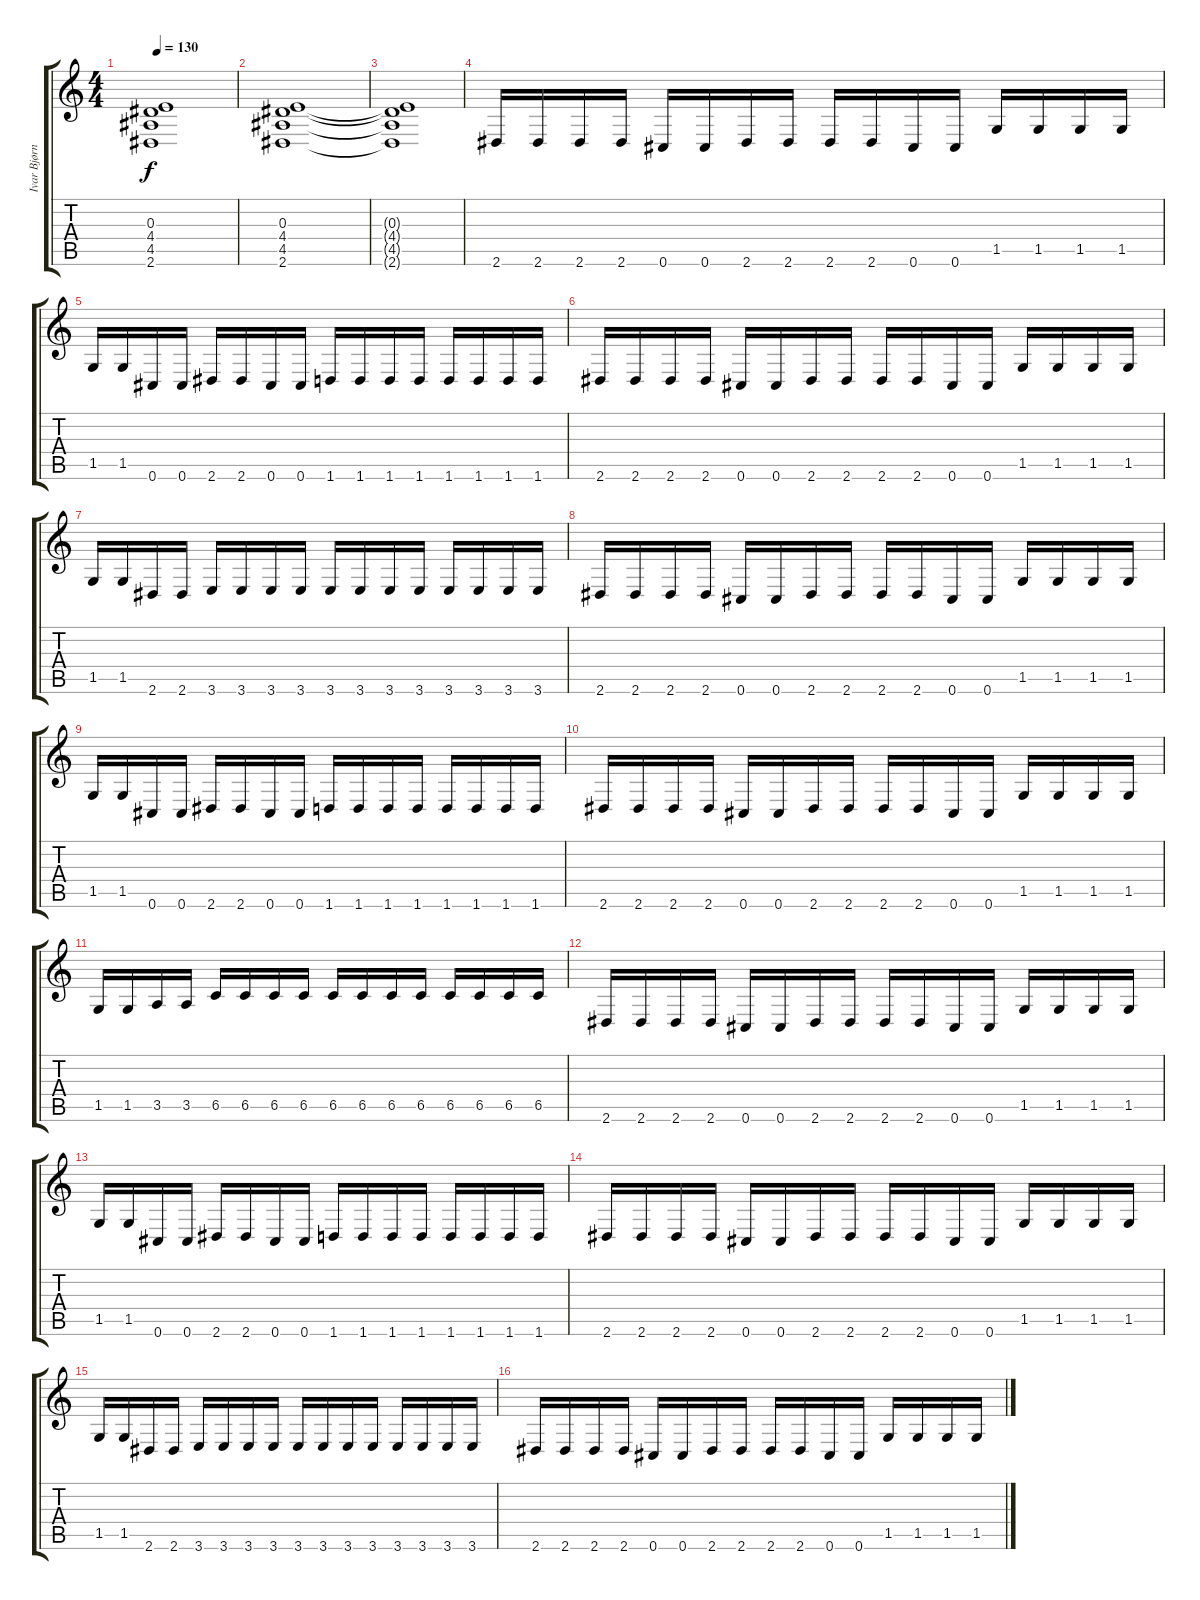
\track ("Ivar Bjørnson" "Ivar Bjørn") {instrument distortionguitar}
\staff {score tabs}
\tuning (Db4 Ab3 E3 B2 Gb2 Db2) {hide}
\ts (4 4)
\tempo 130
\clef g2
\ks c
(0.3{t} 4.4{t} 4.5{t} 2.6{t}).1{dy f} |
(0.3 4.4 4.5 2.6).1 |
(0.3{t} 4.4{t} 4.5{t} 2.6{t}).1 |
2.6.16 2.6.16 2.6.16 2.6.16 0.6.16 0.6.16 2.6.16 2.6.16 2.6.16 2.6.16 0.6.16 0.6.16 1.5.16 1.5.16 1.5.16 1.5.16 |
1.5.16 1.5.16 0.6.16 0.6.16 2.6.16 2.6.16 0.6.16 0.6.16 1.6.16 1.6.16 1.6.16 1.6.16 1.6.16 1.6.16 1.6.16 1.6.16 |
2.6.16 2.6.16 2.6.16 2.6.16 0.6.16 0.6.16 2.6.16 2.6.16 2.6.16 2.6.16 0.6.16 0.6.16 1.5.16 1.5.16 1.5.16 1.5.16 |
1.5.16 1.5.16 2.6.16 2.6.16 3.6.16 3.6.16 3.6.16 3.6.16 3.6.16 3.6.16 3.6.16 3.6.16 3.6.16 3.6.16 3.6.16 3.6.16 |
2.6.16 2.6.16 2.6.16 2.6.16 0.6.16 0.6.16 2.6.16 2.6.16 2.6.16 2.6.16 0.6.16 0.6.16 1.5.16 1.5.16 1.5.16 1.5.16 |
1.5.16 1.5.16 0.6.16 0.6.16 2.6.16 2.6.16 0.6.16 0.6.16 1.6.16 1.6.16 1.6.16 1.6.16 1.6.16 1.6.16 1.6.16 1.6.16 |
2.6.16 2.6.16 2.6.16 2.6.16 0.6.16 0.6.16 2.6.16 2.6.16 2.6.16 2.6.16 0.6.16 0.6.16 1.5.16 1.5.16 1.5.16 1.5.16 |
1.5.16 1.5.16 3.5.16 3.5.16 6.5.16 6.5.16 6.5.16 6.5.16 6.5.16 6.5.16 6.5.16 6.5.16 6.5.16 6.5.16 6.5.16 6.5.16 |
2.6.16 2.6.16 2.6.16 2.6.16 0.6.16 0.6.16 2.6.16 2.6.16 2.6.16 2.6.16 0.6.16 0.6.16 1.5.16 1.5.16 1.5.16 1.5.16 |
1.5.16 1.5.16 0.6.16 0.6.16 2.6.16 2.6.16 0.6.16 0.6.16 1.6.16 1.6.16 1.6.16 1.6.16 1.6.16 1.6.16 1.6.16 1.6.16 |
2.6.16 2.6.16 2.6.16 2.6.16 0.6.16 0.6.16 2.6.16 2.6.16 2.6.16 2.6.16 0.6.16 0.6.16 1.5.16 1.5.16 1.5.16 1.5.16 |
1.5.16 1.5.16 2.6.16 2.6.16 3.6.16 3.6.16 3.6.16 3.6.16 3.6.16 3.6.16 3.6.16 3.6.16 3.6.16 3.6.16 3.6.16 3.6.16 |
2.6.16 2.6.16 2.6.16 2.6.16 0.6.16 0.6.16 2.6.16 2.6.16 2.6.16 2.6.16 0.6.16 0.6.16 1.5.16 1.5.16 1.5.16 1.5.16
